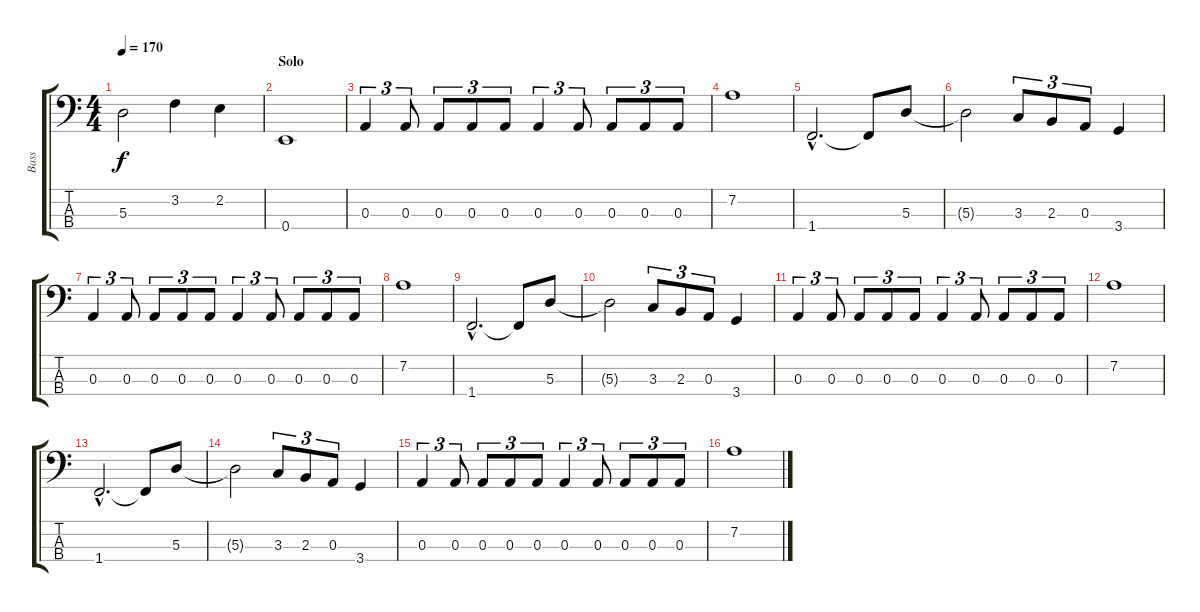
\track ("Bass" "Bass") {instrument electricbasspick}
\staff {score tabs}
\tuning (G2 D2 A1 E1) {hide}
\ts (4 4)
\tempo 170
\clef f4
\ks c
5.3.2{dy f} 3.2.4 2.2.4 |
\section ("" "Solo")
0.4.1 |
0.3.4{tu (3 2)} 0.3.8{tu (3 2)} 0.3.8{tu (3 2)} 0.3.8{tu (3 2)} 0.3.8{tu (3 2)} 0.3.4{tu (3 2)} 0.3.8{tu (3 2)} 0.3.8{tu (3 2)} 0.3.8{tu (3 2)} 0.3.8{tu (3 2)} |
7.2.1 |
1.4{hac}.2{d} 1.4{t}.8 5.3.8 |
5.3{t}.2 3.3.8{tu (3 2)} 2.3.8{tu (3 2)} 0.3.8{tu (3 2)} 3.4.4 |
0.3.4{tu (3 2)} 0.3.8{tu (3 2)} 0.3.8{tu (3 2)} 0.3.8{tu (3 2)} 0.3.8{tu (3 2)} 0.3.4{tu (3 2)} 0.3.8{tu (3 2)} 0.3.8{tu (3 2)} 0.3.8{tu (3 2)} 0.3.8{tu (3 2)} |
7.2.1 |
1.4{hac}.2{d} 1.4{t}.8 5.3.8 |
5.3{t}.2 3.3.8{tu (3 2)} 2.3.8{tu (3 2)} 0.3.8{tu (3 2)} 3.4.4 |
0.3.4{tu (3 2)} 0.3.8{tu (3 2)} 0.3.8{tu (3 2)} 0.3.8{tu (3 2)} 0.3.8{tu (3 2)} 0.3.4{tu (3 2)} 0.3.8{tu (3 2)} 0.3.8{tu (3 2)} 0.3.8{tu (3 2)} 0.3.8{tu (3 2)} |
7.2.1 |
1.4{hac}.2{d} 1.4{t}.8 5.3.8 |
5.3{t}.2 3.3.8{tu (3 2)} 2.3.8{tu (3 2)} 0.3.8{tu (3 2)} 3.4.4 |
0.3.4{tu (3 2)} 0.3.8{tu (3 2)} 0.3.8{tu (3 2)} 0.3.8{tu (3 2)} 0.3.8{tu (3 2)} 0.3.4{tu (3 2)} 0.3.8{tu (3 2)} 0.3.8{tu (3 2)} 0.3.8{tu (3 2)} 0.3.8{tu (3 2)} |
7.2.1
